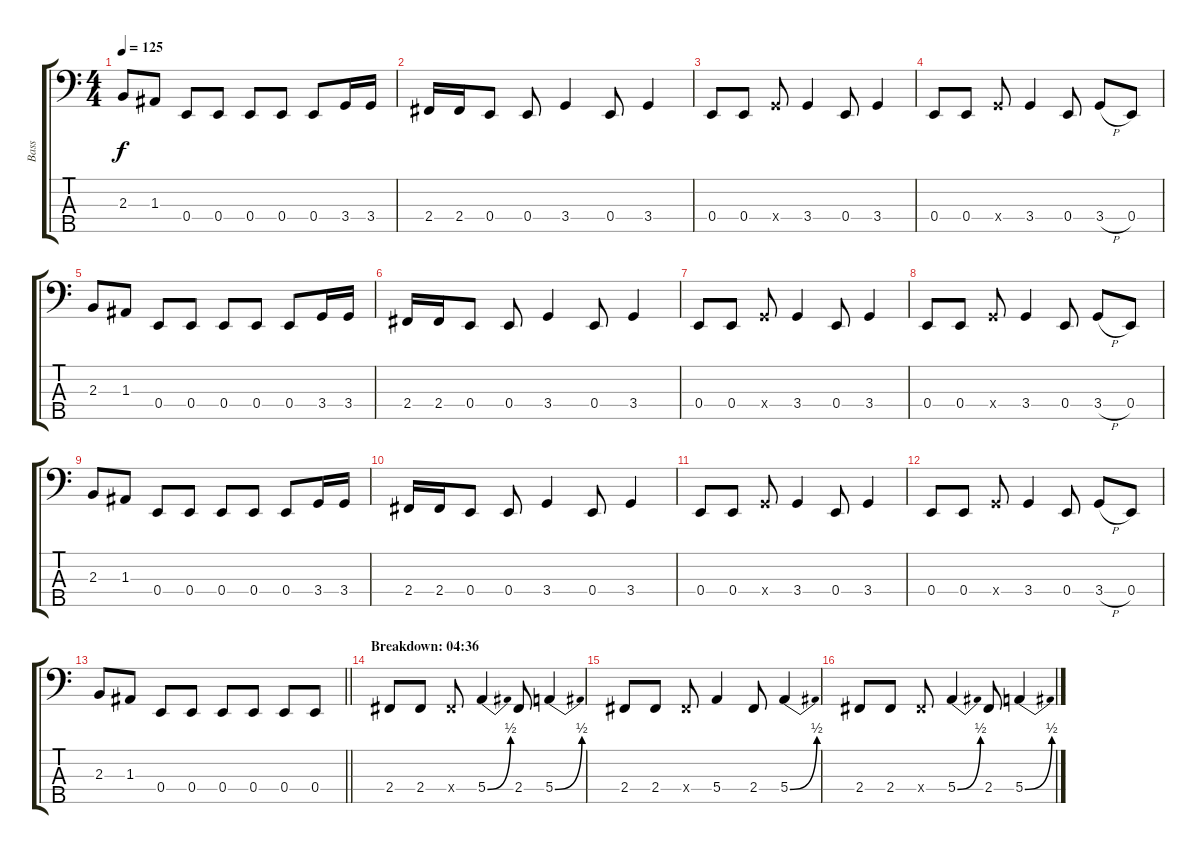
\track ("Bass" "Bass") {instrument electricbassfinger}
\staff {score tabs}
\tuning (G2 D2 A1 E1 B0) {hide}
\ts (4 4)
\tempo 125
\clef f4
\ks c
2.3.8{dy f} 1.3.8 0.4.8 0.4.8 0.4.8 0.4.8 0.4.8 3.4.16 3.4.16 |
2.4.16 2.4.16 0.4.8 0.4.8 3.4.4 0.4.8 3.4.4 |
0.4.8 0.4.8 3.4{x}.8 3.4.4 0.4.8 3.4.4 |
0.4.8 0.4.8 3.4{x}.8 3.4.4 0.4.8 3.4{h}.8 0.4.8 |
2.3.8 1.3.8 0.4.8 0.4.8 0.4.8 0.4.8 0.4.8 3.4.16 3.4.16 |
2.4.16 2.4.16 0.4.8 0.4.8 3.4.4 0.4.8 3.4.4 |
0.4.8 0.4.8 3.4{x}.8 3.4.4 0.4.8 3.4.4 |
0.4.8 0.4.8 3.4{x}.8 3.4.4 0.4.8 3.4{h}.8 0.4.8 |
2.3.8 1.3.8 0.4.8 0.4.8 0.4.8 0.4.8 0.4.8 3.4.16 3.4.16 |
2.4.16 2.4.16 0.4.8 0.4.8 3.4.4 0.4.8 3.4.4 |
0.4.8 0.4.8 3.4{x}.8 3.4.4 0.4.8 3.4.4 |
0.4.8 0.4.8 3.4{x}.8 3.4.4 0.4.8 3.4{h}.8 0.4.8 |
\barLineRight lightlight
2.3.8 1.3.8 0.4.8 0.4.8 0.4.8 0.4.8 0.4.8 0.4.8 |
\section ("" "Breakdown: 04:36")
2.4.8 2.4.8 2.4{x}.8 5.4{be (bend 0 0 60 2)}.4 2.4.8 5.4{be (bend 0 0 60 2)}.4 |
2.4.8 2.4.8 2.4{x}.8 5.4.4 2.4.8 5.4{be (bend 0 0 60 2)}.4 |
2.4.8 2.4.8 2.4{x}.8 5.4{be (bend 0 0 60 2)}.4 2.4.8 5.4{be (bend 0 0 60 2)}.4
